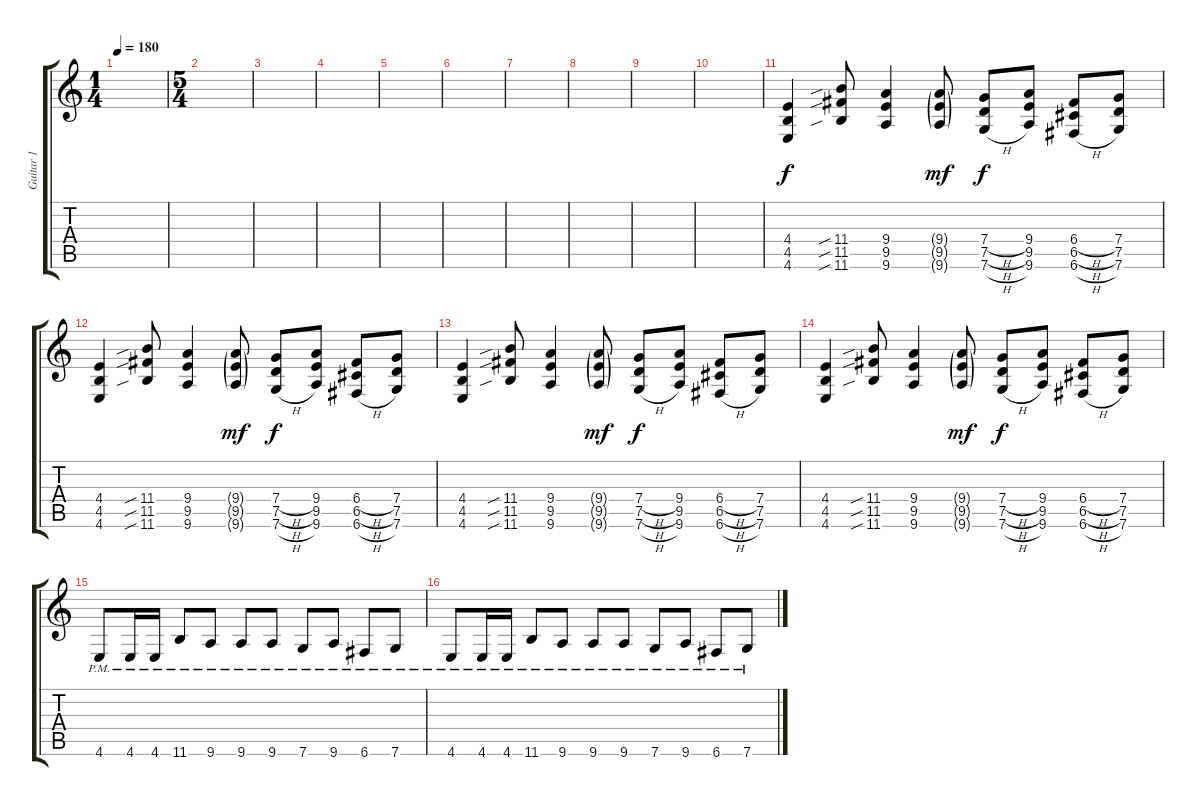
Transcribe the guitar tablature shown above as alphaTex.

\track ("Guitar 1" "Guitar 1") {instrument distortionguitar}
\staff {score tabs}
\tuning (D4 A3 F3 C3 G2 C2) {hide}
\ts (1 4)
\tempo 180
\clef g2
\ks c
|
\ts (5 4)
|
|
|
|
|
|
|
|
|
(4.4 4.5 4.6).4 (11.4{sib} 11.5{sib} 11.6{sib}).8 (9.4 9.5 9.6).4 (9.4{g} 9.5{g} 9.6{g}).8{dy mf} (7.4{h} 7.5{h} 7.6{h}).8{dy f} (9.4 9.5 9.6).8 (6.4{h} 6.5{h} 6.6{h}).8 (7.4 7.5 7.6).8 |
(4.4 4.5 4.6).4 (11.4{sib} 11.5{sib} 11.6{sib}).8 (9.4 9.5 9.6).4 (9.4{g} 9.5{g} 9.6{g}).8{dy mf} (7.4{h} 7.5{h} 7.6{h}).8{dy f} (9.4 9.5 9.6).8 (6.4{h} 6.5{h} 6.6{h}).8 (7.4 7.5 7.6).8 |
(4.4 4.5 4.6).4 (11.4{sib} 11.5{sib} 11.6{sib}).8 (9.4 9.5 9.6).4 (9.4{g} 9.5{g} 9.6{g}).8{dy mf} (7.4{h} 7.5{h} 7.6{h}).8{dy f} (9.4 9.5 9.6).8 (6.4{h} 6.5{h} 6.6{h}).8 (7.4 7.5 7.6).8 |
(4.4 4.5 4.6).4 (11.4{sib} 11.5{sib} 11.6{sib}).8 (9.4 9.5 9.6).4 (9.4{g} 9.5{g} 9.6{g}).8{dy mf} (7.4{h} 7.5{h} 7.6{h}).8{dy f} (9.4 9.5 9.6).8 (6.4{h} 6.5{h} 6.6{h}).8 (7.4 7.5 7.6).8 |
4.6{pm}.8 4.6{pm}.16 4.6{pm}.16 11.6{pm}.8 9.6{pm}.8 9.6{pm}.8 9.6{pm}.8 7.6{pm}.8 9.6{pm}.8 6.6{pm}.8 7.6{pm}.8 |
4.6{pm}.8 4.6{pm}.16 4.6{pm}.16 11.6{pm}.8 9.6{pm}.8 9.6{pm}.8 9.6{pm}.8 7.6{pm}.8 9.6{pm}.8 6.6{pm}.8 7.6{pm}.8
